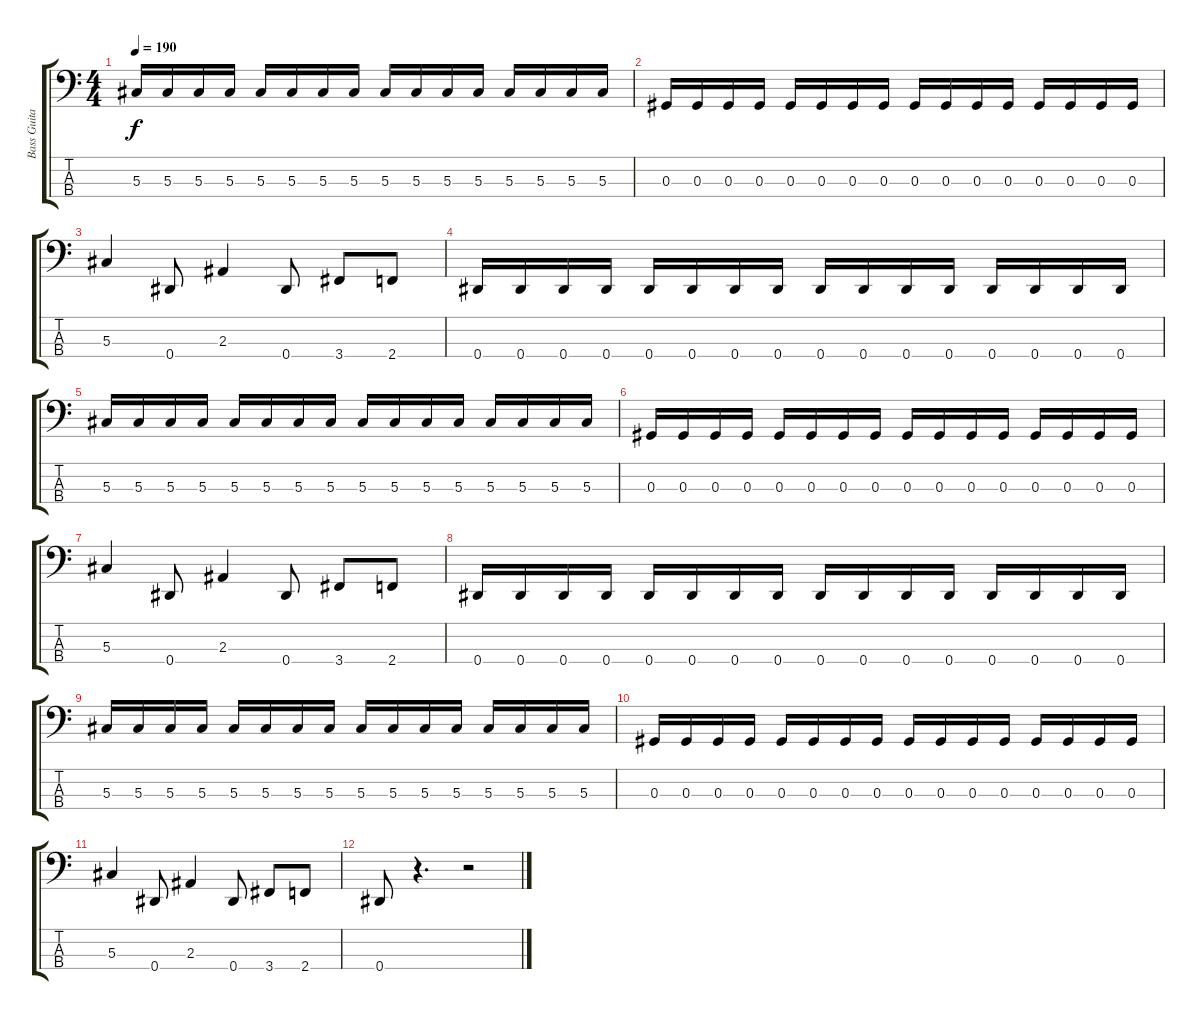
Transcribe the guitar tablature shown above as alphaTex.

\track ("Bass Guitar" "Bass Guita") {instrument electricbasspick}
\staff {score tabs}
\tuning (Gb2 Db2 Ab1 Eb1) {hide}
\ts (4 4)
\tempo 190
\clef f4
\ks c
5.3.16{dy f} 5.3.16 5.3.16 5.3.16 5.3.16 5.3.16 5.3.16 5.3.16 5.3.16 5.3.16 5.3.16 5.3.16 5.3.16 5.3.16 5.3.16 5.3.16 |
0.3.16 0.3.16 0.3.16 0.3.16 0.3.16 0.3.16 0.3.16 0.3.16 0.3.16 0.3.16 0.3.16 0.3.16 0.3.16 0.3.16 0.3.16 0.3.16 |
5.3.4 0.4.8 2.3.4 0.4.8 3.4.8 2.4.8 |
0.4.16 0.4.16 0.4.16 0.4.16 0.4.16 0.4.16 0.4.16 0.4.16 0.4.16 0.4.16 0.4.16 0.4.16 0.4.16 0.4.16 0.4.16 0.4.16 |
5.3.16 5.3.16 5.3.16 5.3.16 5.3.16 5.3.16 5.3.16 5.3.16 5.3.16 5.3.16 5.3.16 5.3.16 5.3.16 5.3.16 5.3.16 5.3.16 |
0.3.16 0.3.16 0.3.16 0.3.16 0.3.16 0.3.16 0.3.16 0.3.16 0.3.16 0.3.16 0.3.16 0.3.16 0.3.16 0.3.16 0.3.16 0.3.16 |
5.3.4 0.4.8 2.3.4 0.4.8 3.4.8 2.4.8 |
0.4.16 0.4.16 0.4.16 0.4.16 0.4.16 0.4.16 0.4.16 0.4.16 0.4.16 0.4.16 0.4.16 0.4.16 0.4.16 0.4.16 0.4.16 0.4.16 |
5.3.16 5.3.16 5.3.16 5.3.16 5.3.16 5.3.16 5.3.16 5.3.16 5.3.16 5.3.16 5.3.16 5.3.16 5.3.16 5.3.16 5.3.16 5.3.16 |
0.3.16 0.3.16 0.3.16 0.3.16 0.3.16 0.3.16 0.3.16 0.3.16 0.3.16 0.3.16 0.3.16 0.3.16 0.3.16 0.3.16 0.3.16 0.3.16 |
5.3.4 0.4.8 2.3.4 0.4.8 3.4.8 2.4.8 |
0.4.8 r.4{d} r.2
